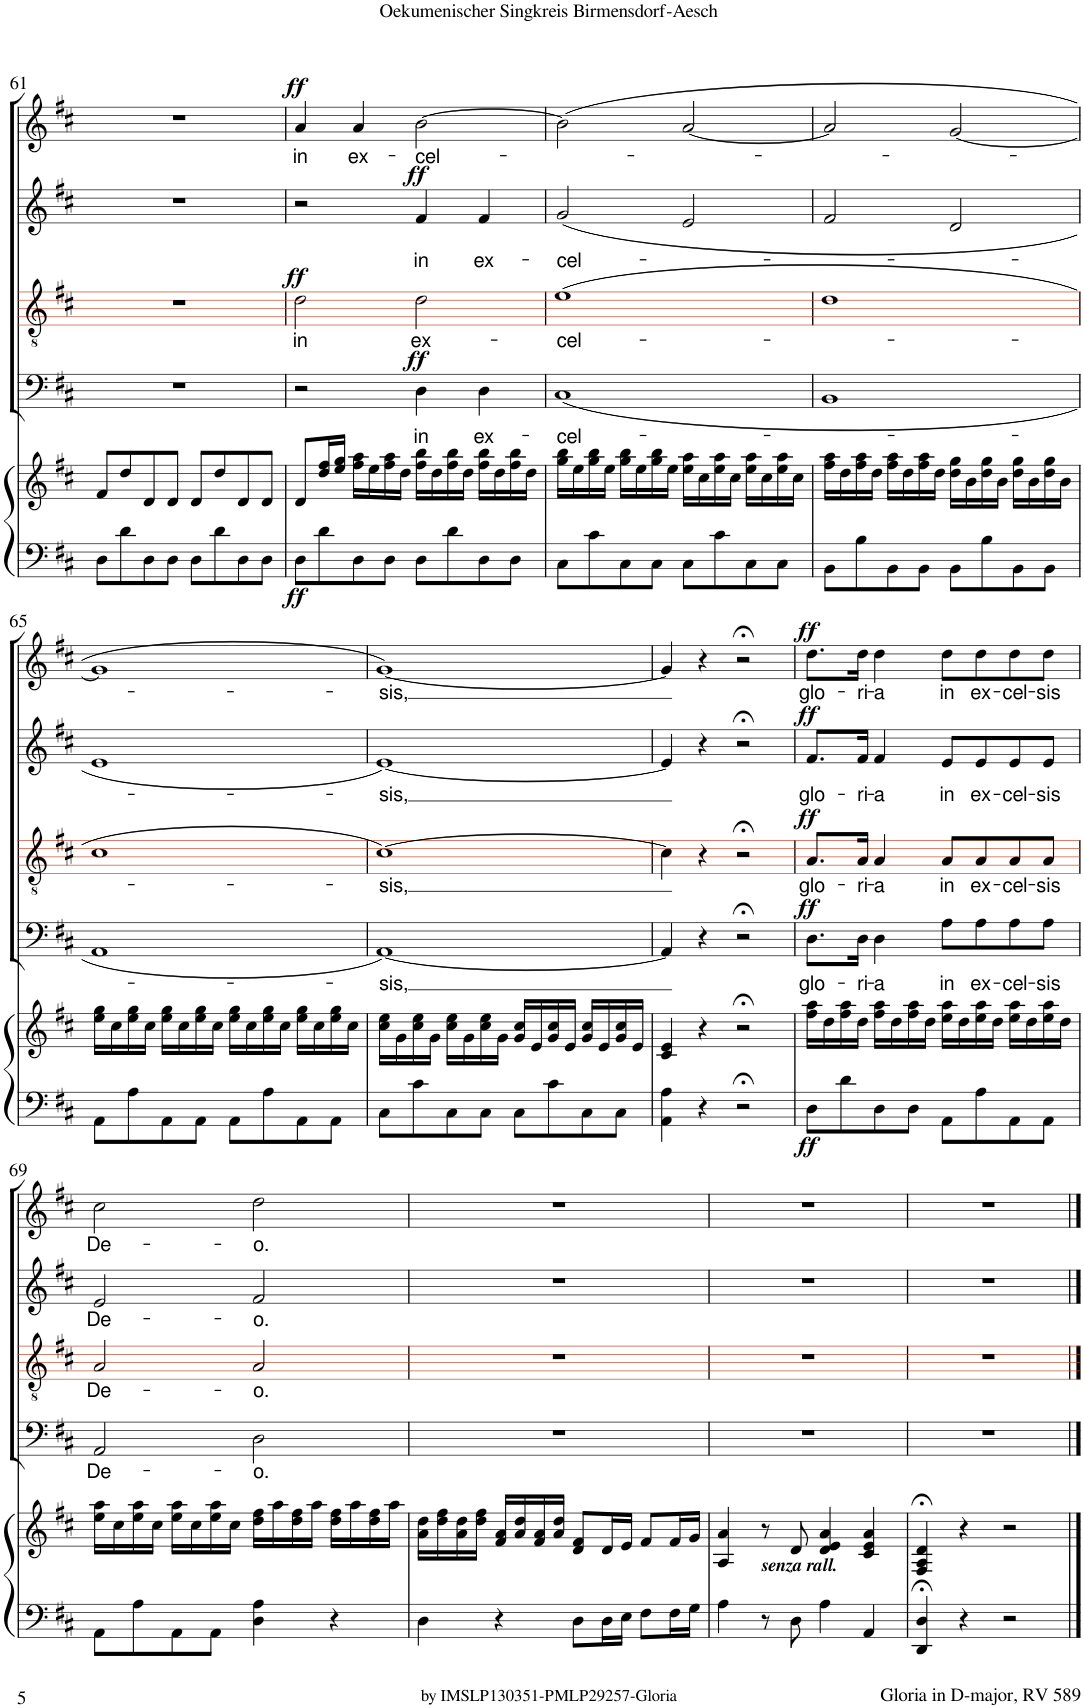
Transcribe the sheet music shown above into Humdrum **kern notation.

**kern	**kern	**dynam	**kern	**text	**dynam	**kern	**text	**dynam	**kern	**text	**dynam	**kern	**text	**dynam
*part5	*part5	*part5	*part4	*part4	*part4	*part3	*part3	*part3	*part2	*part2	*part2	*part1	*part1	*part1
*staff6	*staff5	*staff5/6	*staff4	*staff4	*staff4	*staff3	*staff3	*staff3	*staff2	*staff2	*staff2	*staff1	*staff1	*staff1
*I"Accomp.	*	*	*I"Basso	*	*	*I"Tenore	*	*	*I"Alto	*	*	*I"Soprano	*	*
!!LO:PB:g=z
*clefF4	*clefG2	*	*clefF4	*	*	*clefGv2	*	*	*clefG2	*	*	*clefG2	*	*
*k[f#c#]	*k[f#c#]	*	*k[f#c#]	*	*	*k[f#c#]	*	*	*k[f#c#]	*	*	*k[f#c#]	*	*
*M4/4	*M4/4	*	*M4/4	*	*	*M4/4	*	*	*M4/4	*	*	*M4/4	*	*
*met(c)	*met(c)	*	*met(c)	*	*	*met(c)	*	*	*met(c)	*	*	*met(c)	*	*
=61	=61	=61	=61	=61	=61	=61	=61	=61	=61	=61	=61	=61	=61	=61
8D\L	8f#/L	.	1r	.	.	1r	.	.	1r	.	.	1r	.	.
8d\	8dd/	.	.	.	.	.	.	.	.	.	.	.	.	.
8D\	8d/	.	.	.	.	.	.	.	.	.	.	.	.	.
8D\J	8d/J	.	.	.	.	.	.	.	.	.	.	.	.	.
8D\L	8d/L	.	.	.	.	.	.	.	.	.	.	.	.	.
8d\	8dd/	.	.	.	.	.	.	.	.	.	.	.	.	.
8D\	8d/	.	.	.	.	.	.	.	.	.	.	.	.	.
8D\J	8d/J	.	.	.	.	.	.	.	.	.	.	.	.	.
=62	=62	=62	=62	=62	=62	=62	=62	=62	=62	=62	=62	=62	=62	=62
!	!	!LO:DY:b=2	!	!	!	!	!LO:LY:b	!LO:DY:a	!	!	!	!	!LO:LY:b	!LO:DY:a
8D\L	8d/L	ff	2r	.	.	2d\	in	ff	2r	.	.	4a/	in	ff
8d\	16dd/ 16ff#/L	.	.	.	.	.	.	.	.	.	.	.	.	.
.	16ee/ 16gg/JJ	.	.	.	.	.	.	.	.	.	.	.	.	.
!	!	!	!	!	!	!	!	!	!	!	!	!	!LO:LY:b	!
8D\	16ff#\ 16aa\LL	.	.	.	.	.	.	.	.	.	.	4a/	ex-	.
.	16ee\	.	.	.	.	.	.	.	.	.	.	.	.	.
8D\J	16ff#\ 16aa\	.	.	.	.	.	.	.	.	.	.	.	.	.
.	16dd\JJ	.	.	.	.	.	.	.	.	.	.	.	.	.
!	!	!	!	!LO:LY:b	!LO:DY:a	!	!LO:LY:b	!	!	!LO:LY:b	!LO:DY:a	!	!LO:LY:b	!
8D\L	16ff#\ 16bb\LL	.	4D\	in	ff	2d\	ex-	.	4f#/	in	ff	[2b\	-cel-	.
.	16dd\	.	.	.	.	.	.	.	.	.	.	.	.	.
8d\	16ff#\ 16bb\	.	.	.	.	.	.	.	.	.	.	.	.	.
.	16dd\JJ	.	.	.	.	.	.	.	.	.	.	.	.	.
!	!	!	!	!LO:LY:b	!	!	!	!	!	!LO:LY:b	!	!	!	!
8D\	16ff#\ 16bb\LL	.	4D\	ex-	.	.	.	.	4f#/	ex-	.	.	.	.
.	16dd\	.	.	.	.	.	.	.	.	.	.	.	.	.
8D\J	16ff#\ 16bb\	.	.	.	.	.	.	.	.	.	.	.	.	.
.	16dd\JJ	.	.	.	.	.	.	.	.	.	.	.	.	.
=63	=63	=63	=63	=63	=63	=63	=63	=63	=63	=63	=63	=63	=63	=63
!	!	!	!	!LO:LY:b	!	!	!LO:LY:b	!	!	!LO:LY:b	!	!	!	!
8C#\L	16gg\ 16bb\LL	.	(1C#	-cel-	.	(1e	-cel-	.	(2g/	-cel-	.	(2b\]	.	.
.	16ee\	.	.	.	.	.	.	.	.	.	.	.	.	.
8c#\	16gg\ 16bb\	.	.	.	.	.	.	.	.	.	.	.	.	.
.	16ee\JJ	.	.	.	.	.	.	.	.	.	.	.	.	.
8C#\	16gg\ 16bb\LL	.	.	.	.	.	.	.	.	.	.	.	.	.
.	16ee\	.	.	.	.	.	.	.	.	.	.	.	.	.
8C#\J	16gg\ 16bb\	.	.	.	.	.	.	.	.	.	.	.	.	.
.	16ee\JJ	.	.	.	.	.	.	.	.	.	.	.	.	.
8C#\L	16ee\ 16aa\LL	.	.	.	.	.	.	.	2e/	.	.	[2a/	.	.
.	16cc#\	.	.	.	.	.	.	.	.	.	.	.	.	.
8c#\	16ee\ 16aa\	.	.	.	.	.	.	.	.	.	.	.	.	.
.	16cc#\JJ	.	.	.	.	.	.	.	.	.	.	.	.	.
8C#\	16ee\ 16aa\LL	.	.	.	.	.	.	.	.	.	.	.	.	.
.	16cc#\	.	.	.	.	.	.	.	.	.	.	.	.	.
8C#\J	16ee\ 16aa\	.	.	.	.	.	.	.	.	.	.	.	.	.
.	16cc#\JJ	.	.	.	.	.	.	.	.	.	.	.	.	.
=64	=64	=64	=64	=64	=64	=64	=64	=64	=64	=64	=64	=64	=64	=64
8BB\L	16ff#\ 16aa\LL	.	1BB	.	.	1d	.	.	2f#/	.	.	2a/]	.	.
.	16dd\	.	.	.	.	.	.	.	.	.	.	.	.	.
8B\	16ff#\ 16aa\	.	.	.	.	.	.	.	.	.	.	.	.	.
.	16dd\JJ	.	.	.	.	.	.	.	.	.	.	.	.	.
8BB\	16ff#\ 16aa\LL	.	.	.	.	.	.	.	.	.	.	.	.	.
.	16dd\	.	.	.	.	.	.	.	.	.	.	.	.	.
8BB\J	16ff#\ 16aa\	.	.	.	.	.	.	.	.	.	.	.	.	.
.	16dd\JJ	.	.	.	.	.	.	.	.	.	.	.	.	.
8BB\L	16dd\ 16gg\LL	.	.	.	.	.	.	.	2d/	.	.	[2g/	.	.
.	16b\	.	.	.	.	.	.	.	.	.	.	.	.	.
8B\	16dd\ 16gg\	.	.	.	.	.	.	.	.	.	.	.	.	.
.	16b\JJ	.	.	.	.	.	.	.	.	.	.	.	.	.
8BB\	16dd\ 16gg\LL	.	.	.	.	.	.	.	.	.	.	.	.	.
.	16b\	.	.	.	.	.	.	.	.	.	.	.	.	.
8BB\J	16dd\ 16gg\	.	.	.	.	.	.	.	.	.	.	.	.	.
.	16b\JJ	.	.	.	.	.	.	.	.	.	.	.	.	.
!!LO:LB:g=z
=65	=65	=65	=65	=65	=65	=65	=65	=65	=65	=65	=65	=65	=65	=65
8AA\L	16ee\ 16gg\LL	.	1AA	.	.	1c#	.	.	1e	.	.	1g]	.	.
.	16cc#\	.	.	.	.	.	.	.	.	.	.	.	.	.
8A\	16ee\ 16gg\	.	.	.	.	.	.	.	.	.	.	.	.	.
.	16cc#\JJ	.	.	.	.	.	.	.	.	.	.	.	.	.
8AA\	16ee\ 16gg\LL	.	.	.	.	.	.	.	.	.	.	.	.	.
.	16cc#\	.	.	.	.	.	.	.	.	.	.	.	.	.
8AA\J	16ee\ 16gg\	.	.	.	.	.	.	.	.	.	.	.	.	.
.	16cc#\JJ	.	.	.	.	.	.	.	.	.	.	.	.	.
8AA\L	16ee\ 16gg\LL	.	.	.	.	.	.	.	.	.	.	.	.	.
.	16cc#\	.	.	.	.	.	.	.	.	.	.	.	.	.
8A\	16ee\ 16gg\	.	.	.	.	.	.	.	.	.	.	.	.	.
.	16cc#\JJ	.	.	.	.	.	.	.	.	.	.	.	.	.
8AA\	16ee\ 16gg\LL	.	.	.	.	.	.	.	.	.	.	.	.	.
.	16cc#\	.	.	.	.	.	.	.	.	.	.	.	.	.
8AA\J	16ee\ 16gg\	.	.	.	.	.	.	.	.	.	.	.	.	.
.	16cc#\JJ	.	.	.	.	.	.	.	.	.	.	.	.	.
=66	=66	=66	=66	=66	=66	=66	=66	=66	=66	=66	=66	=66	=66	=66
!	!	!	!	!LO:LY:b	!	!	!LO:LY:b	!	!	!LO:LY:b	!	!	!LO:LY:b	!
8C#\L	16cc#\ 16ee\LL	.	[1AA)	sis,	.	[1c#)	sis,	.	[1e)	sis,	.	[1g)	-sis,	.
.	16g\	.	.	.	.	.	.	.	.	.	.	.	.	.
8c#\	16cc#\ 16ee\	.	.	.	.	.	.	.	.	.	.	.	.	.
.	16g\JJ	.	.	.	.	.	.	.	.	.	.	.	.	.
8C#\	16cc#\ 16ee\LL	.	.	.	.	.	.	.	.	.	.	.	.	.
.	16g\	.	.	.	.	.	.	.	.	.	.	.	.	.
8C#\J	16cc#\ 16ee\	.	.	.	.	.	.	.	.	.	.	.	.	.
.	16g\JJ	.	.	.	.	.	.	.	.	.	.	.	.	.
8C#\L	16g/ 16cc#/LL	.	.	.	.	.	.	.	.	.	.	.	.	.
.	16e/	.	.	.	.	.	.	.	.	.	.	.	.	.
8c#\	16g/ 16cc#/	.	.	.	.	.	.	.	.	.	.	.	.	.
.	16e/JJ	.	.	.	.	.	.	.	.	.	.	.	.	.
8C#\	16g/ 16cc#/LL	.	.	.	.	.	.	.	.	.	.	.	.	.
.	16e/	.	.	.	.	.	.	.	.	.	.	.	.	.
8C#\J	16g/ 16cc#/	.	.	.	.	.	.	.	.	.	.	.	.	.
.	16e/JJ	.	.	.	.	.	.	.	.	.	.	.	.	.
=67	=67	=67	=67	=67	=67	=67	=67	=67	=67	=67	=67	=67	=67	=67
4AA\ 4A\	4c#/ 4e/	.	4AA/]	.	.	4c#\]	.	.	4e/]	.	.	4g/]	.	.
4r	4r	.	4r	.	.	4r	.	.	4r	.	.	4r	.	.
2r;<	2r;<	.	2r;<	.	.	2r;<	.	.	2r;<	.	.	2r;<	.	.
=68	=68	=68	=68	=68	=68	=68	=68	=68	=68	=68	=68	=68	=68	=68
!	!	!LO:DY:b=2	!	!LO:LY:b	!LO:DY:a	!	!LO:LY:b	!LO:DY:a	!	!LO:LY:b	!LO:DY:a	!	!LO:LY:b	!LO:DY:a
8D\L	16ff#\ 16aa\LL	ff	8.D\L	glo-	ff	8.A/L	glo-	ff	8.f#/L	glo-	ff	8.dd\L	glo-	ff
.	16dd\	.	.	.	.	.	.	.	.	.	.	.	.	.
8d\	16ff#\ 16aa\	.	.	.	.	.	.	.	.	.	.	.	.	.
!	!	!	!	!LO:LY:b	!	!	!LO:LY:b	!	!	!LO:LY:b	!	!	!LO:LY:b	!
.	16dd\JJ	.	16D\Jk	-ri-	.	16A/Jk	-ri-	.	16f#/Jk	-ri-	.	16dd\Jk	-ri-	.
!	!	!	!	!LO:LY:b	!	!	!LO:LY:b	!	!	!LO:LY:b	!	!	!LO:LY:b	!
8D\	16ff#\ 16aa\LL	.	4D\	-a	.	4A/	-a	.	4f#/	-a	.	4dd\	-a	.
.	16dd\	.	.	.	.	.	.	.	.	.	.	.	.	.
8D\J	16ff#\ 16aa\	.	.	.	.	.	.	.	.	.	.	.	.	.
.	16dd\JJ	.	.	.	.	.	.	.	.	.	.	.	.	.
!	!	!	!	!LO:LY:b	!	!	!LO:LY:b	!	!	!LO:LY:b	!	!	!LO:LY:b	!
8AA\L	16ee\ 16aa\LL	.	8A\L	in	.	8A/L	in	.	8e/L	in	.	8dd\L	in	.
.	16dd\	.	.	.	.	.	.	.	.	.	.	.	.	.
!	!	!	!	!LO:LY:b	!	!	!LO:LY:b	!	!	!LO:LY:b	!	!	!LO:LY:b	!
8A\	16ee\ 16aa\	.	8A\	ex-	.	8A/	ex-	.	8e/	ex-	.	8dd\	ex-	.
.	16dd\JJ	.	.	.	.	.	.	.	.	.	.	.	.	.
!	!	!	!	!LO:LY:b	!	!	!LO:LY:b	!	!	!LO:LY:b	!	!	!LO:LY:b	!
8AA\	16ee\ 16aa\LL	.	8A\	-cel-	.	8A/	-cel-	.	8e/	-cel-	.	8dd\	-cel-	.
.	16dd\	.	.	.	.	.	.	.	.	.	.	.	.	.
!	!	!	!	!LO:LY:b	!	!	!LO:LY:b	!	!	!LO:LY:b	!	!	!LO:LY:b	!
8AA\J	16ee\ 16aa\	.	8A\J	-sis	.	8A/J	-sis	.	8e/J	-sis	.	8dd\J	-sis	.
.	16dd\JJ	.	.	.	.	.	.	.	.	.	.	.	.	.
!!LO:LB:g=z
=69	=69	=69	=69	=69	=69	=69	=69	=69	=69	=69	=69	=69	=69	=69
!	!	!	!	!LO:LY:b	!	!	!LO:LY:b	!	!	!LO:LY:b	!	!	!LO:LY:b	!
8AA\L	16ee\ 16aa\LL	.	2AA/	De-	.	2A/	De-	.	2e/	De-	.	2cc#\	De-	.
.	16cc#\	.	.	.	.	.	.	.	.	.	.	.	.	.
8A\	16ee\ 16aa\	.	.	.	.	.	.	.	.	.	.	.	.	.
.	16cc#\JJ	.	.	.	.	.	.	.	.	.	.	.	.	.
8AA\	16ee\ 16aa\LL	.	.	.	.	.	.	.	.	.	.	.	.	.
.	16cc#\	.	.	.	.	.	.	.	.	.	.	.	.	.
8AA\J	16ee\ 16aa\	.	.	.	.	.	.	.	.	.	.	.	.	.
.	16cc#\JJ	.	.	.	.	.	.	.	.	.	.	.	.	.
!	!	!	!	!LO:LY:b	!	!	!LO:LY:b	!	!	!LO:LY:b	!	!	!LO:LY:b	!
4D\ 4A\	16dd\ 16ff#\LL	.	2D\	-o.	.	2A/	-o.	.	2f#/	-o.	.	2dd\	-o.	.
.	16aa\	.	.	.	.	.	.	.	.	.	.	.	.	.
.	16dd\ 16ff#\	.	.	.	.	.	.	.	.	.	.	.	.	.
.	16aa\JJ	.	.	.	.	.	.	.	.	.	.	.	.	.
4r	16dd\ 16ff#\LL	.	.	.	.	.	.	.	.	.	.	.	.	.
.	16aa\	.	.	.	.	.	.	.	.	.	.	.	.	.
.	16dd\ 16ff#\	.	.	.	.	.	.	.	.	.	.	.	.	.
.	16aa\JJ	.	.	.	.	.	.	.	.	.	.	.	.	.
=70	=70	=70	=70	=70	=70	=70	=70	=70	=70	=70	=70	=70	=70	=70
4D\	16a\ 16dd\LL	.	1r	.	.	1r	.	.	1r	.	.	1r	.	.
.	16dd\ 16ff#\	.	.	.	.	.	.	.	.	.	.	.	.	.
.	16a\ 16dd\	.	.	.	.	.	.	.	.	.	.	.	.	.
.	16dd\ 16ff#\JJ	.	.	.	.	.	.	.	.	.	.	.	.	.
4r	16f#/ 16a/LL	.	.	.	.	.	.	.	.	.	.	.	.	.
.	16a/ 16dd/	.	.	.	.	.	.	.	.	.	.	.	.	.
.	16f#/ 16a/	.	.	.	.	.	.	.	.	.	.	.	.	.
.	16a/ 16dd/JJ	.	.	.	.	.	.	.	.	.	.	.	.	.
8D\L	8d/ 8f#/L	.	.	.	.	.	.	.	.	.	.	.	.	.
16D\L	16d/L	.	.	.	.	.	.	.	.	.	.	.	.	.
16E\JJ	16e/JJ	.	.	.	.	.	.	.	.	.	.	.	.	.
8F#\L	8f#/L	.	.	.	.	.	.	.	.	.	.	.	.	.
16F#\L	16f#/L	.	.	.	.	.	.	.	.	.	.	.	.	.
16G\JJ	16g/JJ	.	.	.	.	.	.	.	.	.	.	.	.	.
=71	=71	=71	=71	=71	=71	=71	=71	=71	=71	=71	=71	=71	=71	=71
4A\	4A/ 4a/	.	1r	.	.	1r	.	.	1r	.	.	1r	.	.
!	!LO:TX:b:Bi:t=senza rall.	!	!	!	!	!	!	!	!	!	!	!	!	!
8r	8r	.	.	.	.	.	.	.	.	.	.	.	.	.
8D\	8d/	.	.	.	.	.	.	.	.	.	.	.	.	.
4A\	4d/ 4e/ 4a/	.	.	.	.	.	.	.	.	.	.	.	.	.
4AA/	4c#/ 4e/ 4a/	.	.	.	.	.	.	.	.	.	.	.	.	.
=72	=72	=72	=72	=72	=72	=72	=72	=72	=72	=72	=72	=72	=72	=72
4DD/;< 4D/;<	4F#/;< 4A/;< 4d/;<	.	1r	.	.	1r	.	.	1r	.	.	1r	.	.
4r	4r	.	.	.	.	.	.	.	.	.	.	.	.	.
2r	2r	.	.	.	.	.	.	.	.	.	.	.	.	.
==	==	==	==	==	==	==	==	==	==	==	==	==	==	==
*-	*-	*-	*-	*-	*-	*-	*-	*-	*-	*-	*-	*-	*-	*-
